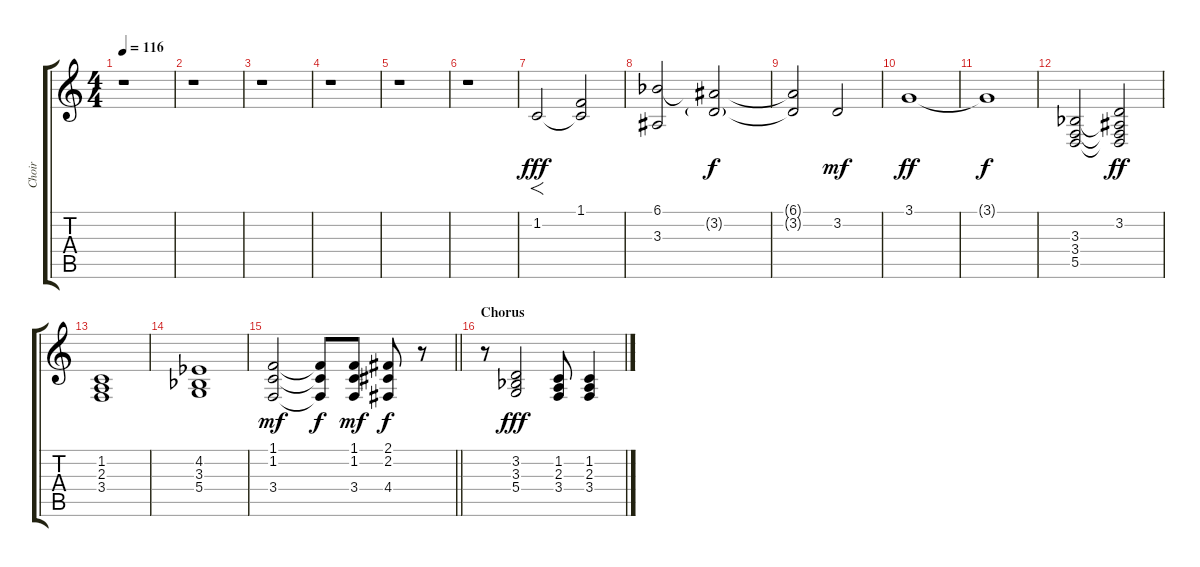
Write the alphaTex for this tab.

\track ("Choir" "Choir") {instrument choiraahs}
\staff {score tabs}
\tuning (E4 B3 G3 D3 A2 E2) {hide}
\ts (4 4)
\tempo 116
\clef g2
\ks c
r.1{dy fff} |
r.1 |
r.1 |
r.1 |
r.1 |
r.1 |
1.2.2{f} (1.1 1.2{t}).2 |
(6.1{acc b} 3.3).2 (6.1{t} 3.2{g}).2{dy f} |
(6.1{t} 3.2{t}).2 3.2.2{dy mf} |
3.1.1{dy ff} |
3.1{t}.1{dy f volume 10} |
(3.3{acc b} 3.4 5.5).2{volume 7} (3.2 3.3{t} 3.4{t} 5.5{t}).2{dy ff} |
(1.2 2.3 3.4).1 |
(4.2{acc b} 3.3{acc b} 5.4).1 |
\barLineRight lightlight
(1.1 1.2 3.4).2{dy mf} (1.1{t} 1.2{t} 3.4{t}).8{dy f} (1.1 1.2 3.4).8{dy mf} (2.1 2.2 4.4).8{dy f} r.8 |
\section ("" "Chorus")
r.8 (3.2 3.3{acc b} 5.4).2{dy fff volume 6} (1.2 2.3 3.4).8 (1.2 2.3 3.4).4
